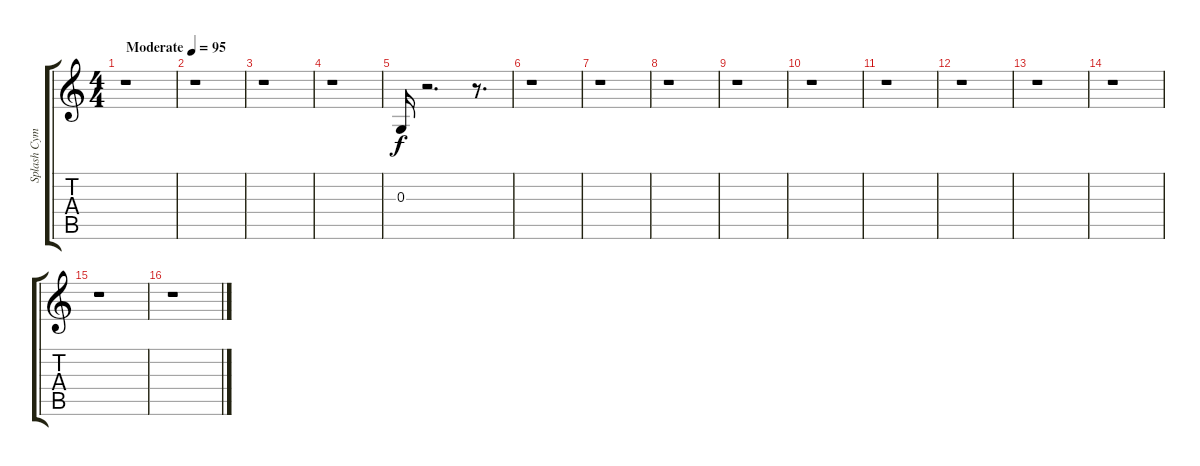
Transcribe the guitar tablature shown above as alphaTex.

\track ("Splash Cymbal" "Splash Cym") {instrument applause}
\staff {score tabs}
\tuning (E4 B3 G3 D3 A2 E2) {hide}
\ts (4 4)
\tempo (95 "Moderate")
\clef g2
\ks c
r.1{dy f instrument applause} |
r.1 |
r.1 |
r.1 |
0.3.16 r.2{d} r.8{d} |
r.1 |
r.1 |
r.1 |
r.1 |
r.1 |
r.1 |
r.1 |
r.1 |
r.1 |
r.1 |
r.1
